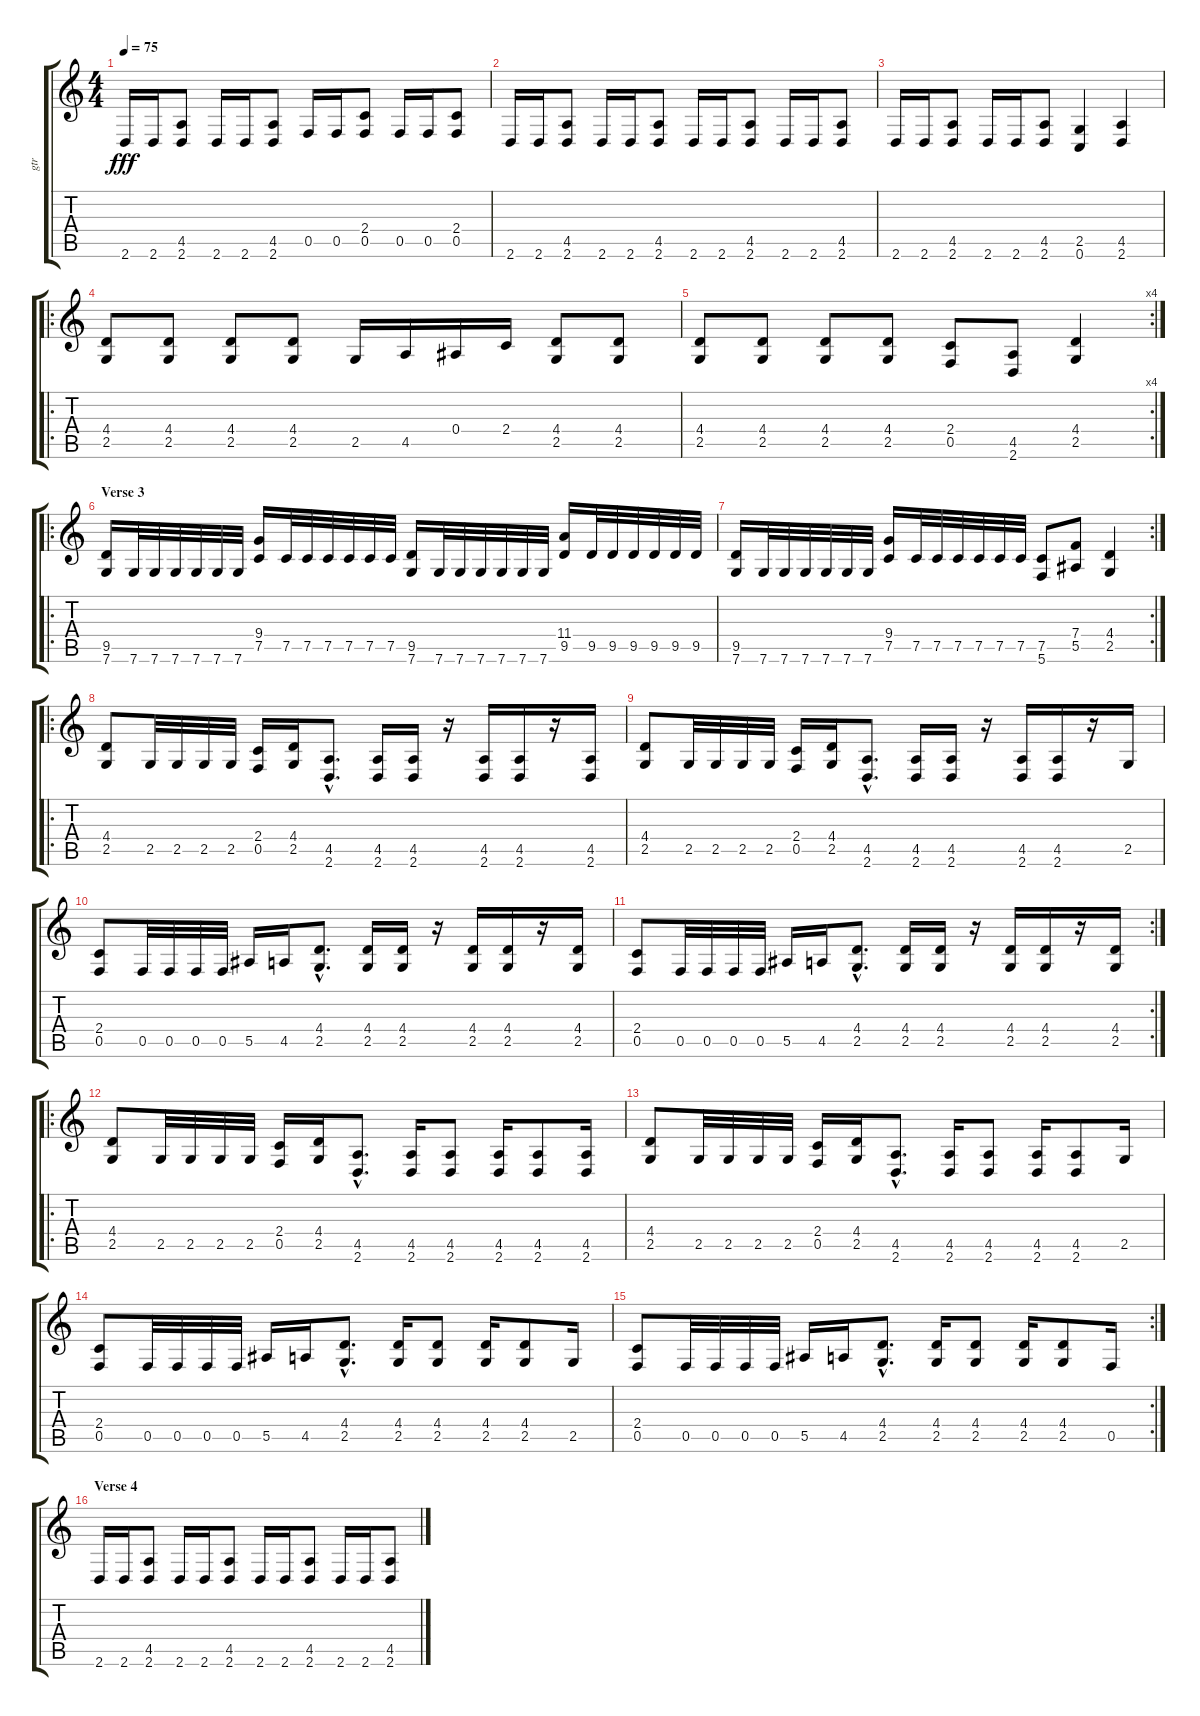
\track ("gtr" "gtr") {instrument distortionguitar}
\staff {score tabs}
\tuning (C4 G3 Eb3 Bb2 F2 C2) {hide}
\ts (4 4)
\tempo 75
\clef g2
\ks c
2.6.16{dy fff} 2.6.16 (4.5 2.6).8 2.6.16 2.6.16 (4.5 2.6).8 0.5.16 0.5.16 (2.4 0.5).8 0.5.16 0.5.16 (2.4 0.5).8 |
2.6.16 2.6.16 (4.5 2.6).8 2.6.16 2.6.16 (4.5 2.6).8 2.6.16 2.6.16 (4.5 2.6).8 2.6.16 2.6.16 (4.5 2.6).8 |
2.6.16 2.6.16 (4.5 2.6).8 2.6.16 2.6.16 (4.5 2.6).8 (2.5 0.6).4 (4.5 2.6).4 |
\ro
(4.4 2.5).8 (4.4 2.5).8 (4.4 2.5).8 (4.4 2.5).8 2.5.16 4.5.16 0.4.16 2.4.16 (4.4 2.5).8 (4.4 2.5).8 |
\rc 4
(4.4 2.5).8 (4.4 2.5).8 (4.4 2.5).8 (4.4 2.5).8 (2.4 0.5).8 (4.5 2.6).8 (4.4 2.5).4 |
\ro
\section ("" "Verse 3")
(9.5 7.6).16 7.6.32 7.6.32 7.6.32 7.6.32 7.6.32 7.6.32 (9.4 7.5).16 7.5.32 7.5.32 7.5.32 7.5.32 7.5.32 7.5.32 (9.5 7.6).16 7.6.32 7.6.32 7.6.32 7.6.32 7.6.32 7.6.32 (11.4 9.5).16 9.5.32 9.5.32 9.5.32 9.5.32 9.5.32 9.5.32 |
\rc 2
(9.5 7.6).16 7.6.32 7.6.32 7.6.32 7.6.32 7.6.32 7.6.32 (9.4 7.5).16 7.5.32 7.5.32 7.5.32 7.5.32 7.5.32 7.5.32 (7.5 5.6).8 (7.4 5.5).8 (4.4 2.5).4 |
\ro
(4.4 2.5).8 2.5.32 2.5.32 2.5.32 2.5.32 (2.4 0.5).16 (4.4 2.5).16 (4.5{hac} 2.6{hac}).8{d} (4.5 2.6).16 (4.5 2.6).16 r.16 (4.5 2.6).16 (4.5 2.6).16 r.16 (4.5 2.6).16 |
(4.4 2.5).8 2.5.32 2.5.32 2.5.32 2.5.32 (2.4 0.5).16 (4.4 2.5).16 (4.5{hac} 2.6{hac}).8{d} (4.5 2.6).16 (4.5 2.6).16 r.16 (4.5 2.6).16 (4.5 2.6).16 r.16 2.5.16 |
(2.4 0.5).8 0.5.32 0.5.32 0.5.32 0.5.32 5.5.16 4.5.16 (4.4{hac} 2.5{hac}).8{d} (4.4 2.5).16 (4.4 2.5).16 r.16 (4.4 2.5).16 (4.4 2.5).16 r.16 (4.4 2.5).16 |
\rc 2
(2.4 0.5).8 0.5.32 0.5.32 0.5.32 0.5.32 5.5.16 4.5.16 (4.4{hac} 2.5{hac}).8{d} (4.4 2.5).16 (4.4 2.5).16 r.16 (4.4 2.5).16 (4.4 2.5).16 r.16 (4.4 2.5).16 |
\ro
(4.4 2.5).8 2.5.32 2.5.32 2.5.32 2.5.32 (2.4 0.5).16 (4.4 2.5).16 (4.5{hac} 2.6{hac}).8{d} (4.5 2.6).16 (4.5 2.6).8 (4.5 2.6).16 (4.5 2.6).8 (4.5 2.6).16 |
(4.4 2.5).8 2.5.32 2.5.32 2.5.32 2.5.32 (2.4 0.5).16 (4.4 2.5).16 (4.5{hac} 2.6{hac}).8{d} (4.5 2.6).16 (4.5 2.6).8 (4.5 2.6).16 (4.5 2.6).8 2.5.16 |
(2.4 0.5).8 0.5.32 0.5.32 0.5.32 0.5.32 5.5.16 4.5.16 (4.4{hac} 2.5{hac}).8{d} (4.4 2.5).16 (4.4 2.5).8 (4.4 2.5).16 (4.4 2.5).8 2.5.16 |
\rc 2
(2.4 0.5).8 0.5.32 0.5.32 0.5.32 0.5.32 5.5.16 4.5.16 (4.4{hac} 2.5{hac}).8{d} (4.4 2.5).16 (4.4 2.5).8 (4.4 2.5).16 (4.4 2.5).8 0.5.16 |
\section ("" "Verse 4")
2.6.16 2.6.16 (4.5 2.6).8 2.6.16 2.6.16 (4.5 2.6).8 2.6.16 2.6.16 (4.5 2.6).8 2.6.16 2.6.16 (4.5 2.6).8
